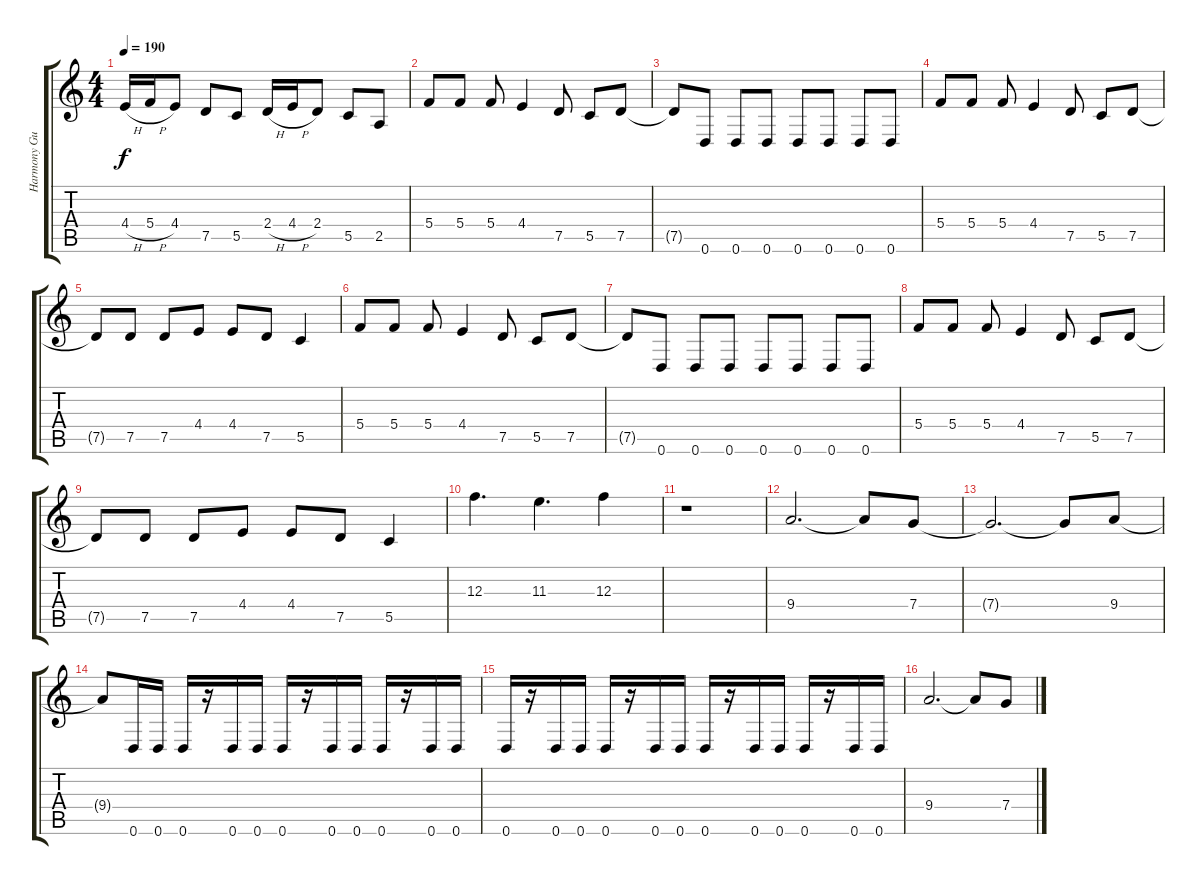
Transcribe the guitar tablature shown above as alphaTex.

\track ("Harmony Guitar" "Harmony Gu") {instrument distortionguitar}
\staff {score tabs}
\tuning (D4 A3 F3 C3 G2 D2) {hide}
\ts (4 4)
\tempo 190
\clef g2
\ks c
4.4{h}.16{dy f} 5.4{h}.16 4.4.8 7.5.8 5.5.8 2.4{h}.16 4.4{h}.16 2.4.8 5.5.8 2.5.8 |
5.4.8 5.4.8 5.4.8 4.4.4 7.5.8 5.5.8 7.5.8 |
7.5{t}.8 0.6.8 0.6.8 0.6.8 0.6.8 0.6.8 0.6.8 0.6.8 |
5.4.8 5.4.8 5.4.8 4.4.4 7.5.8 5.5.8 7.5.8 |
7.5{t}.8 7.5.8 7.5.8 4.4.8 4.4.8 7.5.8 5.5.4 |
5.4.8 5.4.8 5.4.8 4.4.4 7.5.8 5.5.8 7.5.8 |
7.5{t}.8 0.6.8 0.6.8 0.6.8 0.6.8 0.6.8 0.6.8 0.6.8 |
5.4.8 5.4.8 5.4.8 4.4.4 7.5.8 5.5.8 7.5.8 |
7.5{t}.8 7.5.8 7.5.8 4.4.8 4.4.8 7.5.8 5.5.4 |
12.3.4{d} 11.3.4{d} 12.3.4 |
r.1 |
9.4.2{d} 9.4{t}.8 7.4.8 |
7.4{t}.2{d} 7.4{t}.8 9.4.8 |
9.4{t}.8 0.6.16 0.6.16 0.6.16 r.16 0.6.16 0.6.16 0.6.16 r.16 0.6.16 0.6.16 0.6.16 r.16 0.6.16 0.6.16 |
0.6.16 r.16 0.6.16 0.6.16 0.6.16 r.16 0.6.16 0.6.16 0.6.16 r.16 0.6.16 0.6.16 0.6.16 r.16 0.6.16 0.6.16 |
9.4.2{d} 9.4{t}.8 7.4.8
